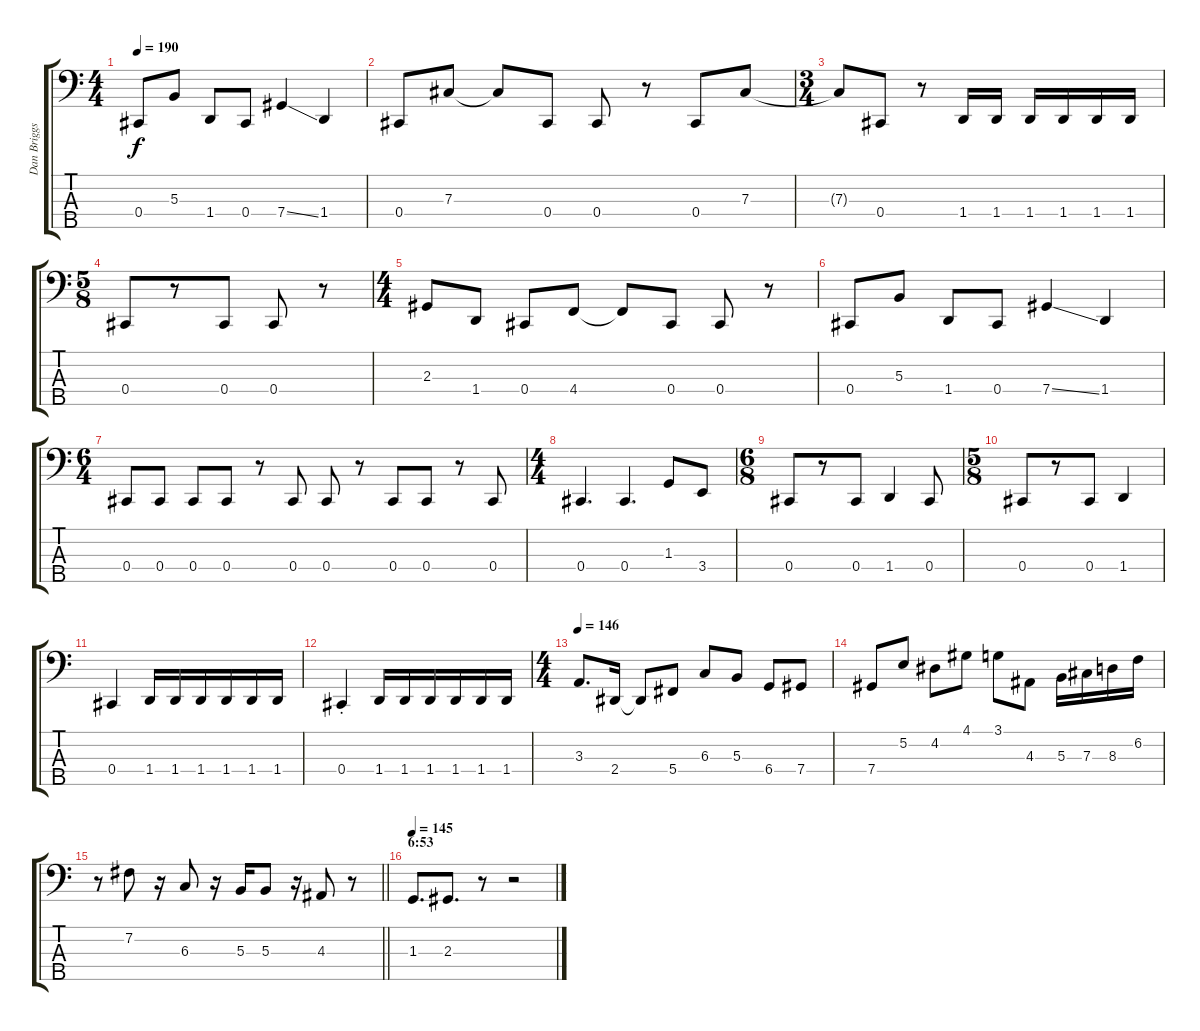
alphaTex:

\track ("Dan Briggs" "Dan Briggs") {instrument electricbassfinger}
\staff {score tabs}
\tuning (E2 B1 Gb1 Db1 Ab0) {hide}
\ts (4 4)
\tempo 190
\clef f4
\ks c
0.4.8{dy f} 5.3.8 1.4.8 0.4.8 7.4{ss}.4 1.4.4 |
0.4.8 7.3.8{beam split} 7.3{t}.8{beam merge} 0.4.8{beam split} 0.4.8 r.8 0.4.8 7.3.8 |
\ts (3 4)
7.3{t}.8 0.4.8 r.8 1.4.16 1.4.16 1.4.16 1.4.16 1.4.16 1.4.16 |
\ts (5 8)
0.4.8 r.8 0.4.8 0.4.8 r.8 |
\ts (4 4)
2.3.8 1.4.8 0.4.8 4.4.8 4.4{t}.8 0.4.8 0.4.8 r.8 |
0.4.8 5.3.8 1.4.8 0.4.8 7.4{ss}.4 1.4.4 |
\ts (6 4)
0.4.8 0.4.8 0.4.8 0.4.8 r.8 0.4.8 0.4.8 r.8 0.4.8 0.4.8 r.8 0.4.8 |
\ts (4 4)
0.4.4{d} 0.4.4{d} 1.3.8 3.4.8 |
\ts (6 8)
0.4.8 r.8 0.4.8 1.4.4 0.4.8 |
\ts (5 8)
0.4.8 r.8 0.4.8 1.4.4 |
0.4.4 1.4.16 1.4.16{beam merge} 1.4.16 1.4.16{beam merge} 1.4.16 1.4.16 |
0.4{st}.4 1.4.16 1.4.16{beam merge} 1.4.16 1.4.16{beam merge} 1.4.16 1.4.16 |
\ts (4 4)
\tempo 146
3.3.8{d} 2.4.16 2.4{t}.8 5.4.8 6.3.8 5.3.8 6.4.8 7.4.8 |
7.4.8 5.2.8 4.2.8 4.1.8 3.1.8 4.3.8 5.3.16 7.3.16 8.3.16 6.2.16 |
\barLineRight lightlight
r.8 7.2.8 r.16 6.3.8 r.16 5.3.16 5.3.8 r.16 4.3.8 r.8 |
\section ("" "6:53")
\tempo 145
1.3.8{d} 2.3.8{d} r.8 r.2
